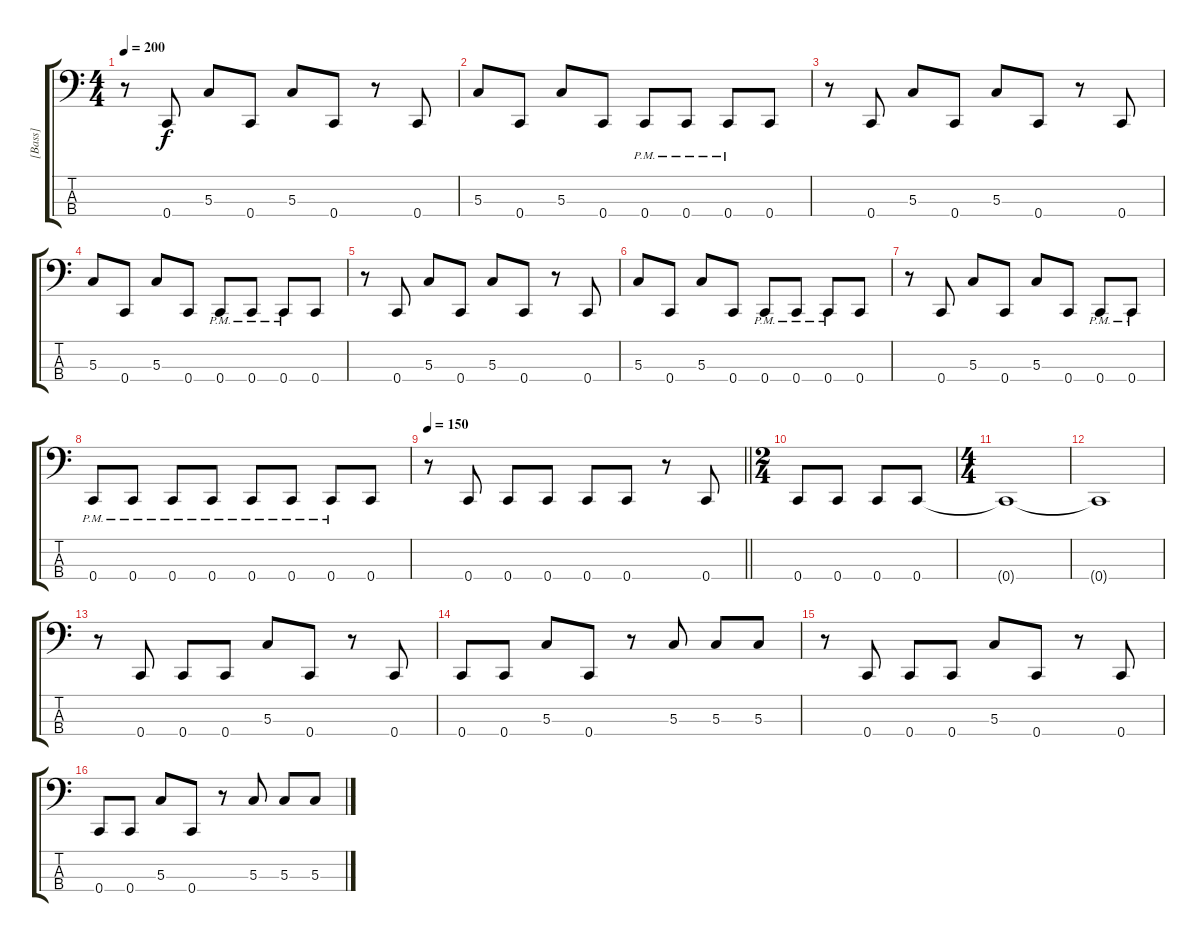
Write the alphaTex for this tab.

\track ("[Bass]" "[Bass]") {instrument electricbasspick}
\staff {score tabs}
\tuning (F2 C2 G1 C1) {hide}
\ts (4 4)
\tempo 200
\clef f4
\ks c
r.8{dy f} 0.4.8 5.3.8 0.4.8 5.3.8 0.4.8 r.8 0.4.8 |
5.3.8 0.4.8 5.3.8 0.4.8 0.4{pm}.8 0.4{pm}.8 0.4{pm}.8 0.4.8 |
r.8 0.4.8 5.3.8 0.4.8 5.3.8 0.4.8 r.8 0.4.8 |
5.3.8 0.4.8 5.3.8 0.4.8 0.4{pm}.8 0.4{pm}.8 0.4{pm}.8 0.4.8 |
r.8 0.4.8 5.3.8 0.4.8 5.3.8 0.4.8 r.8 0.4.8 |
5.3.8 0.4.8 5.3.8 0.4.8 0.4{pm}.8 0.4{pm}.8 0.4{pm}.8 0.4.8 |
r.8 0.4.8 5.3.8 0.4.8 5.3.8 0.4.8 0.4{pm}.8 0.4{pm}.8 |
0.4{pm}.8 0.4{pm}.8 0.4{pm}.8 0.4{pm}.8 0.4{pm}.8 0.4{pm}.8 0.4{pm}.8 0.4.8 |
\tempo 150
\barLineRight lightlight
r.8 0.4.8 0.4.8 0.4.8 0.4.8 0.4.8 r.8 0.4.8 |
\ts (2 4)
0.4.8 0.4.8 0.4.8 0.4.8 |
\ts (4 4)
0.4{t}.1 |
0.4{t}.1 |
r.8 0.4.8 0.4.8 0.4.8 5.3.8 0.4.8 r.8 0.4.8 |
0.4.8 0.4.8 5.3.8 0.4.8 r.8 5.3.8 5.3.8 5.3.8 |
r.8 0.4.8 0.4.8 0.4.8 5.3.8 0.4.8 r.8 0.4.8 |
0.4.8 0.4.8 5.3.8 0.4.8 r.8 5.3.8 5.3.8 5.3.8
